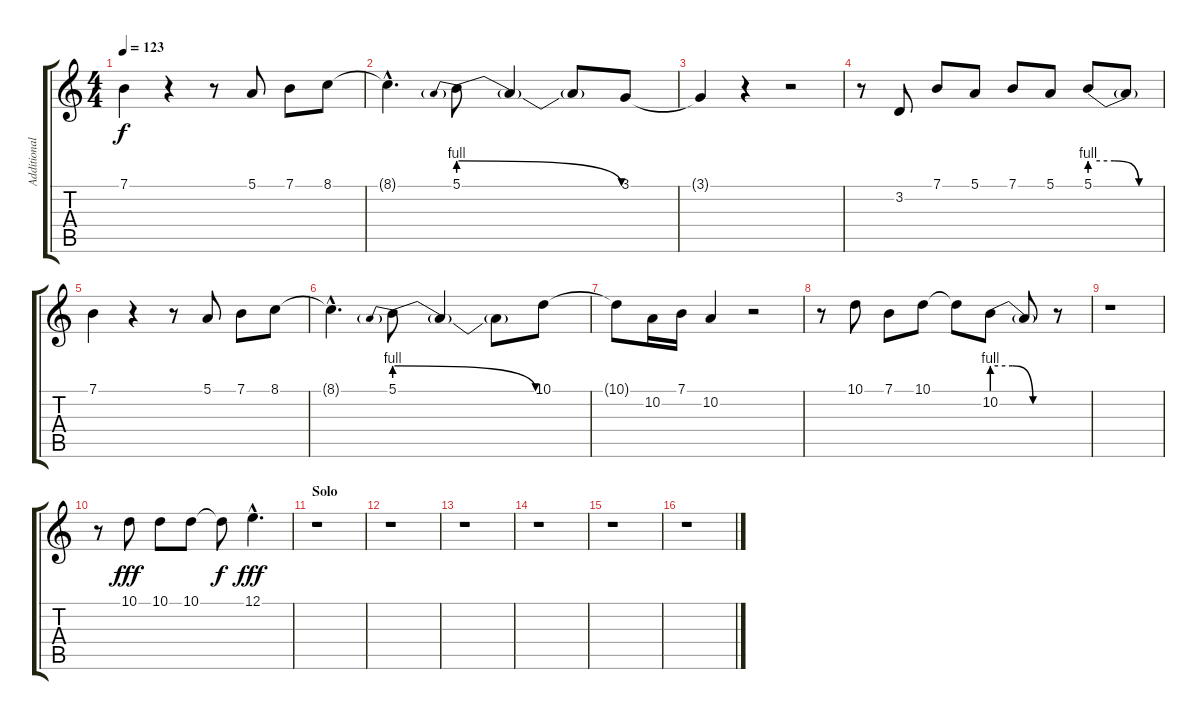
\track ("Additional Voice (ignore)" "Additional") {instrument viola}
\staff {score tabs}
\tuning (E4 B3 G3 D3 A2 E2) {hide}
\ts (4 4)
\tempo 123
\clef g2
\ks c
7.1.4{dy f} r.4 r.8 5.1.8 7.1.8 8.1.8 |
8.1{hac t}.4{d} 5.1{be (prebendrelease 0 4 60 0)}.8 5.1{t}.4 5.1{t}.8 3.1.8 |
3.1{t}.4 r.4 r.2 |
r.8 3.2.8 7.1.8 5.1.8 7.1.8 5.1.8 5.1{be (custom 0 4 20 4 40 0 60 0)}.8 5.1{t}.8 |
7.1.4 r.4 r.8 5.1.8 7.1.8 8.1.8 |
8.1{hac t}.4{d} 5.1{be (prebendrelease 0 4 60 0)}.8 5.1{t}.4 5.1{t}.8 10.1.8 |
10.1{t}.8 10.2.16 7.1.16 10.2.4 r.2 |
r.8 10.1.8 7.1.8 10.1.8 10.1{t}.8 10.2{be (custom 0 4 20 4 40 0 60 0)}.8 10.2{t}.8 r.8 |
r.1 |
r.8 10.1.8{dy fff} 10.1.8 10.1.8 10.1{t}.8{dy f} 12.1{hac}.4{d dy fff} |
\section ("" "Solo")
r.1 |
r.1 |
r.1 |
r.1 |
r.1 |
r.1
